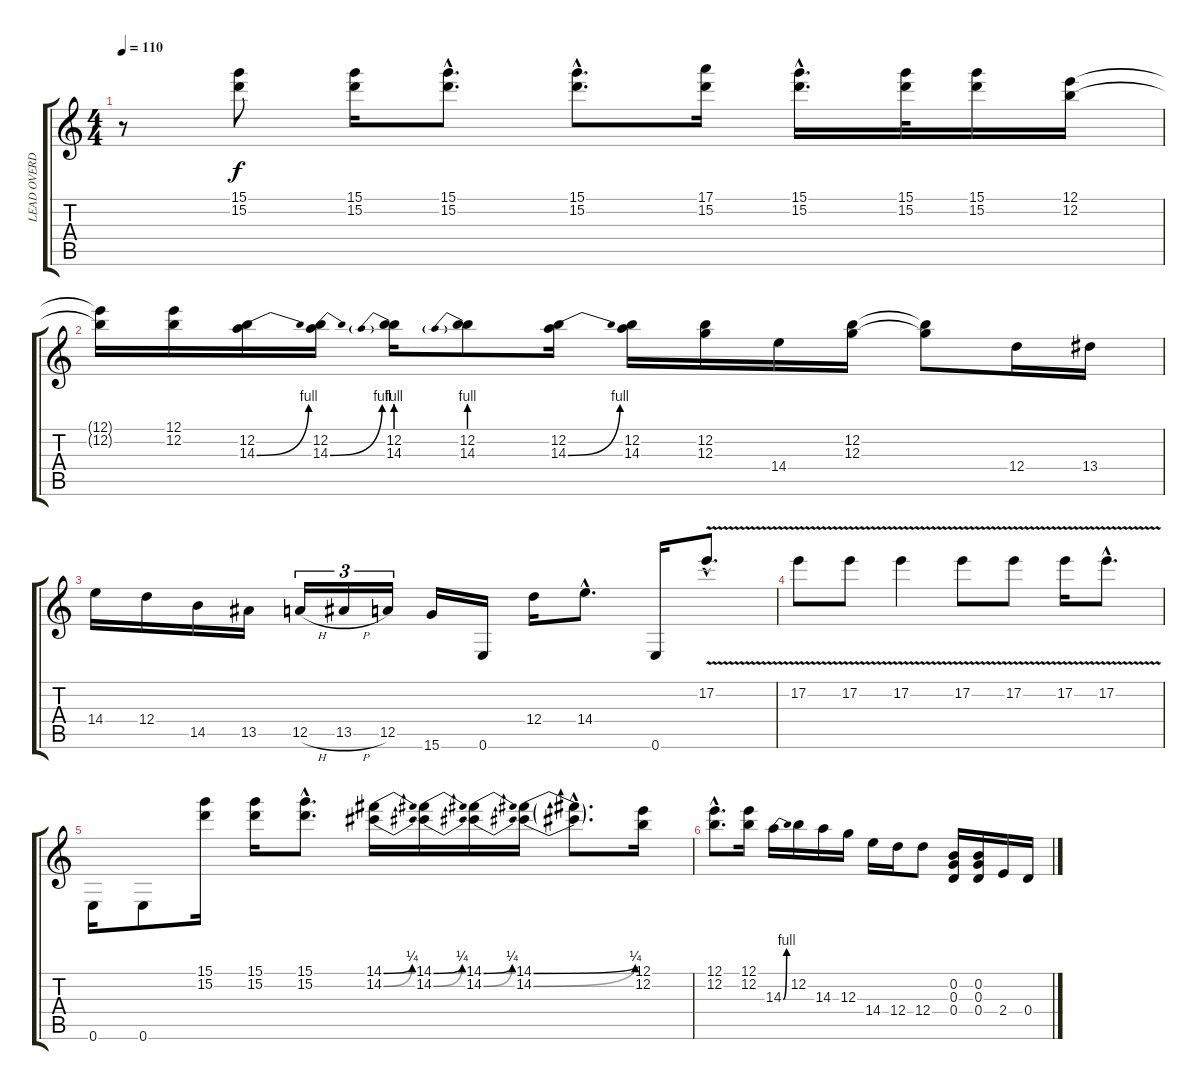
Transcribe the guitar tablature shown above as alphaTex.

\track ("LEAD OVERDUB" "LEAD OVERD") {instrument overdrivenguitar}
\staff {score tabs}
\tuning (E4 B3 G3 D3 A2 E2) {hide}
\ts (4 4)
\tempo 110
\clef g2
\ks c
r.8{dy f} (15.1 15.2).8 (15.1 15.2).16 (15.1{hac} 15.2{hac}).8{d} (15.1{hac} 15.2{hac}).8{d} (17.1 15.2).16 (15.1{hac} 15.2{hac}).16{d} (15.1 15.2).32 (15.1 15.2).16 (12.1 12.2).16 |
(12.1{t} 12.2{t}).16 (12.1 12.2).16 (12.2 14.3{be (bend 0 0 60 4)}).16 (12.2 14.3{be (bend 0 0 60 4)}).16 (12.2 14.3{be (prebend 0 4 60 4)}).16 (12.2 14.3{be (prebend 0 4 60 4)}).8 (12.2 14.3{be (bend 0 0 60 4)}).16 (12.2 14.3).16 (12.2 12.3).16 14.4.16 (12.2 12.3).16 (12.2{t} 12.3{t}).8 12.4.16 13.4.16 |
14.4.16 12.4.16 14.5.16 13.5.16 12.5{h}.16{tu (3 2)} 13.5{h}.16{tu (3 2)} 12.5.16{tu (3 2)} 15.6.16 0.6.16 12.4.16 14.4{hac}.8{d} 0.6.16 17.2{v hac}.8{d} |
17.2{v}.8 17.2{v}.8 17.2{v}.4 17.2{v}.8 17.2{v}.8 17.2{v}.16 17.2{v hac}.8{d} |
0.6.16 0.6.8 (15.1 15.2).16 (15.1 15.2).16 (15.1{hac} 15.2{hac}).8{d} (14.1{be (bend 0 0 60 1)} 14.2{be (bend 0 0 60 1)}).16 (14.1{be (bend 0 0 60 1)} 14.2{be (bend 0 0 60 1)}).16 (14.1{be (bend 0 0 60 1)} 14.2{be (bend 0 0 60 1)}).16 (14.1{be (bend 0 0 60 1)} 14.2{be (bend 0 0 60 1)}).16 (14.1{hac t} 14.2{hac t}).8{d} (12.1 12.2).16 |
(12.1{hac} 12.2{hac}).8{d} (12.1 12.2).16 14.3{be (bend 0 0 60 4)}.16 12.2.16 14.3.16 12.3.16 14.4.16 12.4.16 12.4.8 (0.2 0.3 0.4).16 (0.2 0.3 0.4).16 2.4.16 0.4.16
